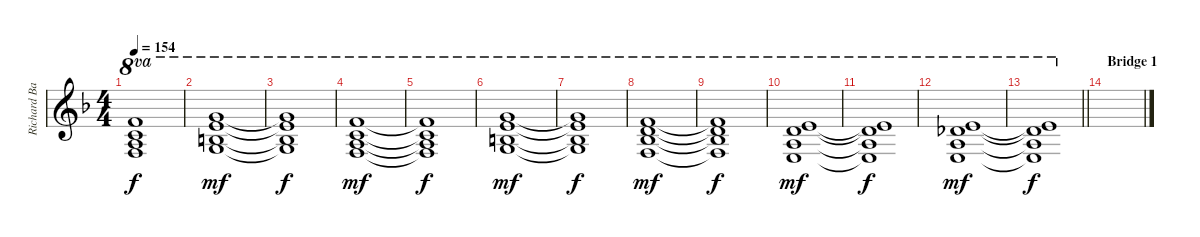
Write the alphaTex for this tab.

\track ("Richard Barbieri Piano/Organ" "Richard Ba") {instrument acousticgrandpiano}
\staff {score}
\tuning (E4 B3 G3 D3 A2 E2) {hide}
\ts (4 4)
\tempo 154
\clef g2
\ks dminor
(13.1{t} 13.2{t} 14.3{t} 15.4{t}).1{ot 8va dy f} |
(15.1 17.2 16.3 17.4).1{ot 8va dy mf} |
(15.1{t} 17.2{t} 16.3{t} 17.4{t}).1{ot 8va dy f} |
(13.1 13.2 14.3 15.4).1{ot 8va dy mf} |
(13.1{t} 13.2{t} 14.3{t} 15.4{t}).1{ot 8va dy f} |
(15.1 17.2 16.3 17.4).1{ot 8va dy mf} |
(15.1{t} 17.2{t} 16.3{t} 17.4{t}).1{ot 8va dy f} |
(13.1 15.2 15.3 15.4).1{ot 8va dy mf} |
(13.1{t} 15.2{t} 15.3{t} 15.4{t}).1{ot 8va dy f} |
(12.1 15.2 14.3 14.4).1{ot 8va dy mf} |
(12.1{t} 15.2{t} 14.3{t} 14.4{t}).1{ot 8va dy f} |
(12.1 14.2 14.3 14.4).1{ot 8va dy mf} |
\barLineRight lightlight
(12.1{t} 14.2{t} 14.3{t} 14.4{t}).1{ot 8va dy f} |
\section ("" "Bridge 1")
